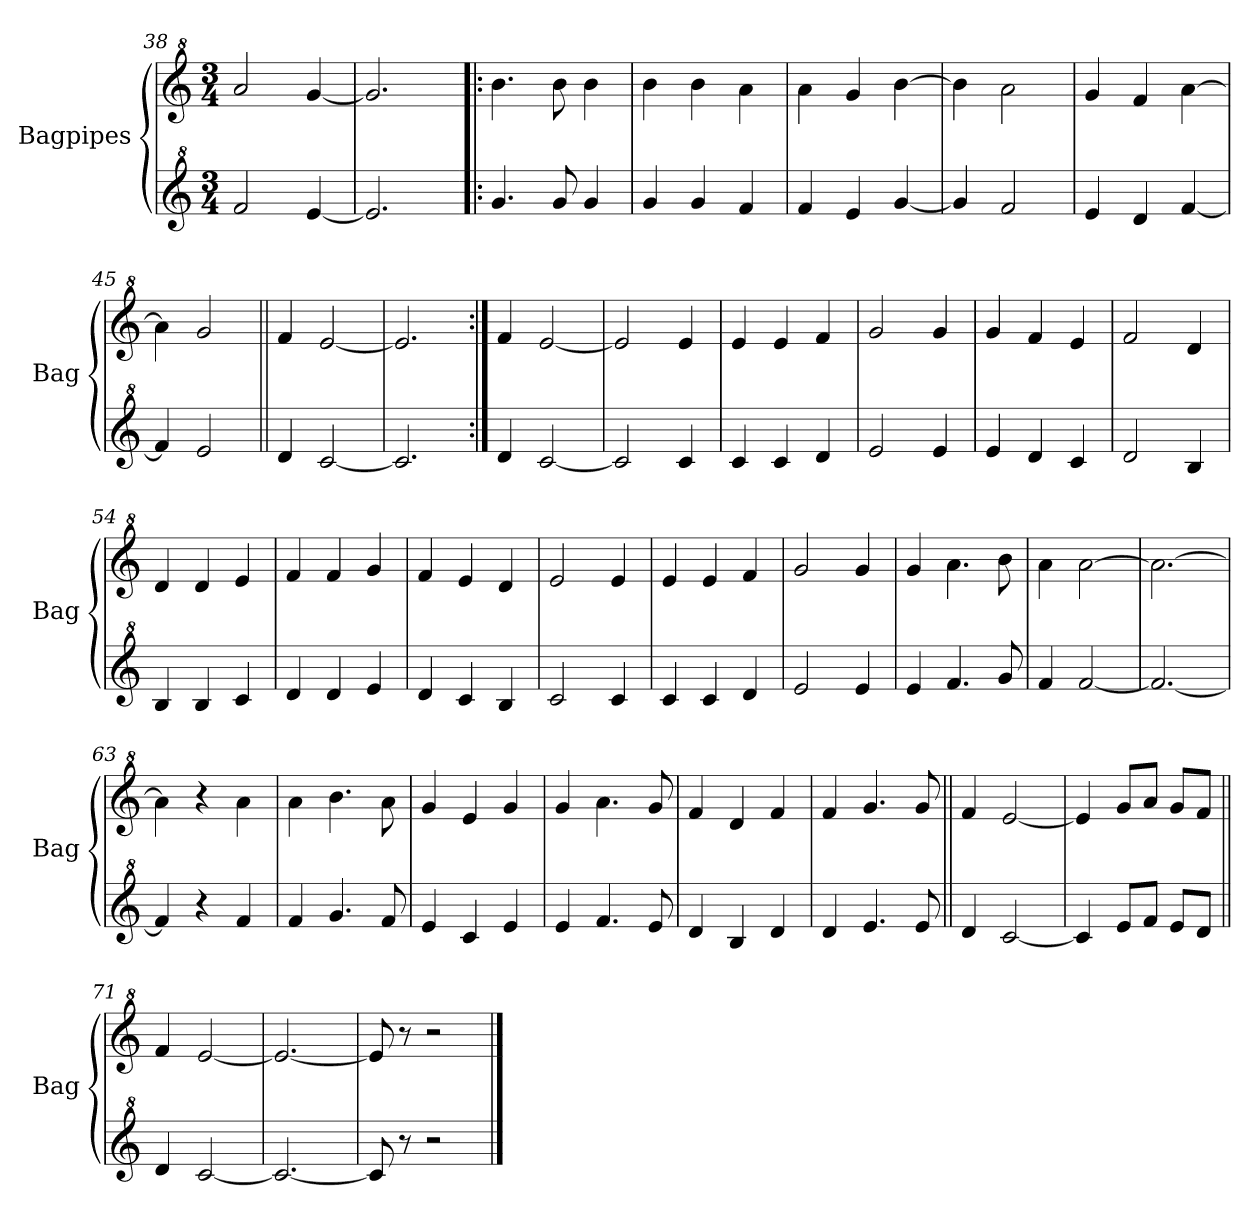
**kern	**kern
*part2	*part1
*staff2	*staff1
*I"Bagpipes	*I"Bagpipes
*I'Bag	*I'Bag
*clefG^2	*clefG^2
*k[]	*k[]
*C:	*C:
*M3/4	*M3/4
=38	=38
2ff/	2aa/
[4ee/	[4gg/
=39	=39
2.ee/]	2.gg/]
=40!|:	=40!|:
4.gg/	4.bb\
8gg/	8bb\
4gg/	4bb\
=41	=41
4gg/	4bb\
4gg/	4bb\
4ff/	4aa\
=42	=42
4ff/	4aa\
4ee/	4gg/
[4gg/	[4bb\
=43	=43
4gg/]	4bb\]
2ff/	2aa\
=44	=44
4ee/	4gg/
4dd/	4ff/
[4ff/	[4aa\
=45	=45
4ff/]	4aa\]
2ee/	2gg/
=46||	=46||
4dd/	4ff/
[2cc/	[2ee/
=47	=47
2.cc/]	2.ee/]
=48:|!	=48:|!
4dd/	4ff/
[2cc/	[2ee/
!!LO:LB:g=z
=49	=49
2cc/]	2ee/]
4cc/	4ee/
=50	=50
4cc/	4ee/
4cc/	4ee/
4dd/	4ff/
=51	=51
2ee/	2gg/
4ee/	4gg/
=52	=52
4ee/	4gg/
4dd/	4ff/
4cc/	4ee/
=53	=53
2dd/	2ff/
4b/	4dd/
=54	=54
4b/	4dd/
4b/	4dd/
4cc/	4ee/
=55	=55
4dd/	4ff/
4dd/	4ff/
4ee/	4gg/
=56	=56
4dd/	4ff/
4cc/	4ee/
4b/	4dd/
=57	=57
2cc/	2ee/
4cc/	4ee/
=58	=58
4cc/	4ee/
4cc/	4ee/
4dd/	4ff/
=59	=59
2ee/	2gg/
4ee/	4gg/
=60	=60
4ee/	4gg/
4.ff/	4.aa\
8gg/	8bb\
=61	=61
4ff/	4aa\
[2ff/	[2aa\
=62	=62
2.ff/_	2.aa\_
!!LO:LB:g=z
=63	=63
4ff/]	4aa\]
4r	4r
4ff/	4aa\
=64	=64
4ff/	4aa\
4.gg/	4.bb\
8ff/	8aa\
=65	=65
4ee/	4gg/
4cc/	4ee/
4ee/	4gg/
=66	=66
4ee/	4gg/
4.ff/	4.aa\
8ee/	8gg/
=67	=67
4dd/	4ff/
4b/	4dd/
4dd/	4ff/
=68	=68
4dd/	4ff/
4.ee/	4.gg/
8ee/	8gg/
=69||	=69||
4dd/	4ff/
[2cc/	[2ee/
=70	=70
4cc/]	4ee/]
8ee/L	8gg/L
8ff/J	8aa/J
8ee/L	8gg/L
8dd/J	8ff/J
=71||	=71||
4dd/	4ff/
[2cc/	[2ee/
=72	=72
2.cc/_	2.ee/_
=73	=73
8cc/]	8ee/]
8r	8r
2r	2r
==	==
*-	*-
